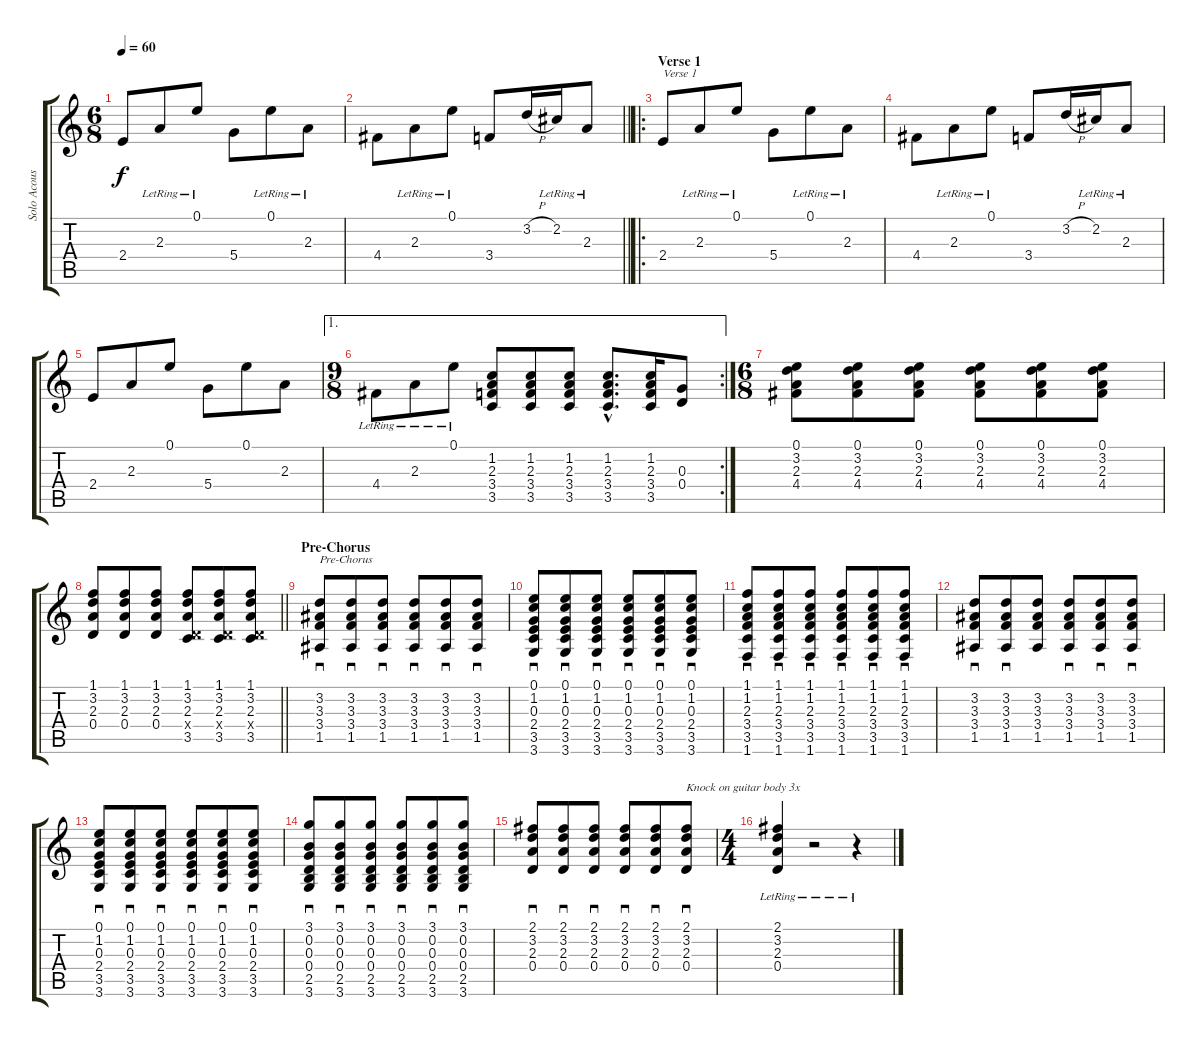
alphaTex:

\track ("Solo Acoustic" "Solo Acous") {instrument acousticguitarsteel}
\staff {score tabs}
\tuning (E4 B3 G3 D3 A2 E2) {hide}
\ts (6 8)
\tempo 60
\clef g2
\ks c
2.4.8{dy f instrument acousticguitarsteel} 2.3{lr}.8 0.1{lr}.8 5.4.8 0.1{lr}.8 2.3{lr}.8 |
\barLineRight lightlight
4.4.8 2.3{lr}.8 0.1{lr}.8 3.4.8 3.2{h}.16 2.2{lr}.16 2.3{lr}.8 |
\ro
\section ("" "Verse 1")
2.4.8{txt "Verse 1"} 2.3{lr}.8 0.1{lr}.8 5.4.8 0.1{lr}.8 2.3{lr}.8 |
4.4.8 2.3{lr}.8 0.1{lr}.8 3.4.8 3.2{h}.16 2.2{lr}.16 2.3{lr}.8 |
2.4.8 2.3.8 0.1.8 5.4.8 0.1.8 2.3.8 |
\ae 1
\rc 2
\ts (9 8)
4.4{lr}.8 2.3{lr}.8 0.1{lr}.8 (1.2 2.3 3.4 3.5).8 (1.2 2.3 3.4 3.5).8 (1.2 2.3 3.4 3.5).8 (1.2{hac} 2.3{hac} 3.4{hac} 3.5).8{d} (1.2 2.3 3.4 3.5).16 (0.3 0.4).8 |
\ts (6 8)
(0.1 3.2 2.3 4.4).8 (0.1 3.2 2.3 4.4).8 (0.1 3.2 2.3 4.4).8 (0.1 3.2 2.3 4.4).8 (0.1 3.2 2.3 4.4).8 (0.1 3.2 2.3 4.4).8 |
\barLineRight lightlight
(1.1 3.2 2.3 0.4).8 (1.1 3.2 2.3 0.4).8 (1.1 3.2 2.3 0.4).8 (1.1 3.2 2.3 0.4{x} 3.5).8 (1.1 3.2 2.3 0.4{x} 3.5).8 (1.1 3.2 2.3 0.4{x} 3.5).8 |
\section ("" "Pre-Chorus")
(3.2 3.3 3.4 1.5).8{sd txt "Pre-Chorus"} (3.2 3.3 3.4 1.5).8{sd} (3.2 3.3 3.4 1.5).8{sd} (3.2 3.3 3.4 1.5).8{sd} (3.2 3.3 3.4 1.5).8{sd} (3.2 3.3 3.4 1.5).8{sd} |
(0.1 1.2 0.3 2.4 3.5 3.6).8{sd} (0.1 1.2 0.3 2.4 3.5 3.6).8{sd} (0.1 1.2 0.3 2.4 3.5 3.6).8{sd} (0.1 1.2 0.3 2.4 3.5 3.6).8{sd} (0.1 1.2 0.3 2.4 3.5 3.6).8{sd} (0.1 1.2 0.3 2.4 3.5 3.6).8{sd} |
(1.1 1.2 2.3 3.4 3.5 1.6).8{sd} (1.1 1.2 2.3 3.4 3.5 1.6).8{sd} (1.1 1.2 2.3 3.4 3.5 1.6).8{sd} (1.1 1.2 2.3 3.4 3.5 1.6).8{sd} (1.1 1.2 2.3 3.4 3.5 1.6).8{sd} (1.1 1.2 2.3 3.4 3.5 1.6).8{sd} |
(3.2 3.3 3.4 1.5).8{sd} (3.2 3.3 3.4 1.5).8{sd} (3.2 3.3 3.4 1.5).8 (3.2 3.3 3.4 1.5).8{sd} (3.2 3.3 3.4 1.5).8{sd} (3.2 3.3 3.4 1.5).8{sd} |
(0.1 1.2 0.3 2.4 3.5 3.6).8{sd} (0.1 1.2 0.3 2.4 3.5 3.6).8{sd} (0.1 1.2 0.3 2.4 3.5 3.6).8{sd} (0.1 1.2 0.3 2.4 3.5 3.6).8{sd} (0.1 1.2 0.3 2.4 3.5 3.6).8{sd} (0.1 1.2 0.3 2.4 3.5 3.6).8{sd} |
(3.1 0.2 0.3 0.4 2.5 3.6).8{sd} (3.1 0.2 0.3 0.4 2.5 3.6).8{sd} (3.1 0.2 0.3 0.4 2.5 3.6).8{sd} (3.1 0.2 0.3 0.4 2.5 3.6).8{sd} (3.1 0.2 0.3 0.4 2.5 3.6).8{sd} (3.1 0.2 0.3 0.4 2.5 3.6).8{sd} |
(2.1 3.2 2.3 0.4).8{sd} (2.1 3.2 2.3 0.4).8{sd} (2.1 3.2 2.3 0.4).8{sd} (2.1 3.2 2.3 0.4).8{sd} (2.1 3.2 2.3 0.4).8{sd} (2.1 3.2 2.3 0.4).8{sd txt "Knock on guitar body 3x"} |
\ts (4 4)
(2.1{lr} 3.2{lr} 2.3{lr} 0.4{lr}).4 r.2 r.4
